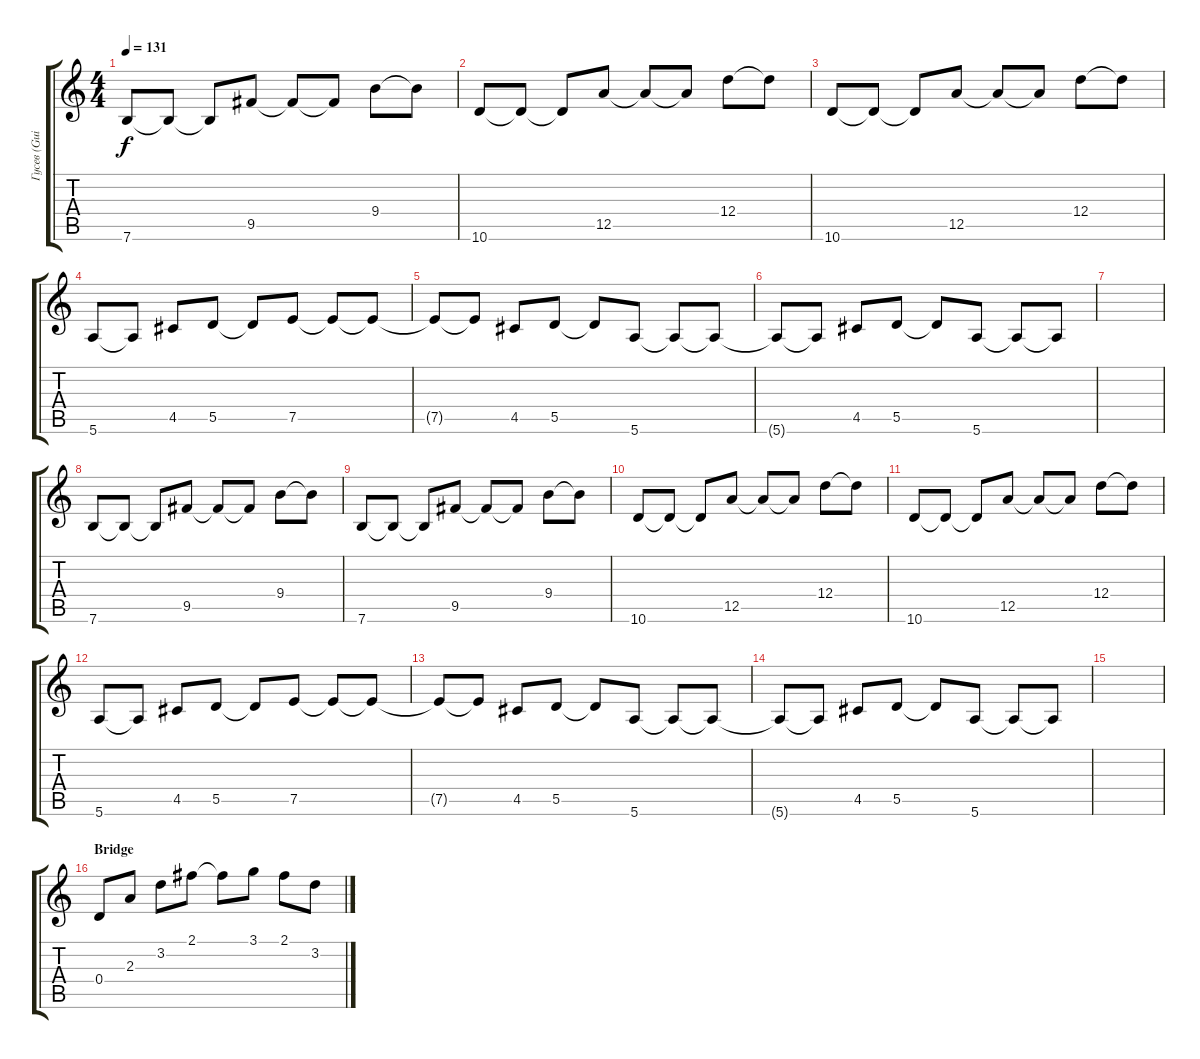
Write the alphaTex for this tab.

\track ("Гусев (Guitar 1)" "Гусев (Gui") {instrument distortionguitar}
\staff {score tabs}
\tuning (E4 B3 G3 D3 A2 E2) {hide}
\ts (4 4)
\tempo 131
\clef g2
\ks c
7.6.8{dy f} 7.6{t}.8 7.6{t}.8 9.5.8 9.5{t}.8 9.5{t}.8 9.4.8 9.4{t}.8 |
10.6.8 10.6{t}.8 10.6{t}.8 12.5.8 12.5{t}.8 12.5{t}.8 12.4.8 12.4{t}.8 |
10.6.8 10.6{t}.8 10.6{t}.8 12.5.8 12.5{t}.8 12.5{t}.8 12.4.8 12.4{t}.8 |
5.6.8 5.6{t}.8 4.5.8 5.5.8 5.5{t}.8 7.5.8 7.5{t}.8 7.5{t}.8 |
7.5{t}.8 7.5{t}.8 4.5.8 5.5.8 5.5{t}.8 5.6.8 5.6{t}.8 5.6{t}.8 |
5.6{t}.8 5.6{t}.8 4.5.8 5.5.8 5.5{t}.8 5.6.8 5.6{t}.8 5.6{t}.8 |
|
7.6.8 7.6{t}.8 7.6{t}.8 9.5.8 9.5{t}.8 9.5{t}.8 9.4.8 9.4{t}.8 |
7.6.8 7.6{t}.8 7.6{t}.8 9.5.8 9.5{t}.8 9.5{t}.8 9.4.8 9.4{t}.8 |
10.6.8 10.6{t}.8 10.6{t}.8 12.5.8 12.5{t}.8 12.5{t}.8 12.4.8 12.4{t}.8 |
10.6.8 10.6{t}.8 10.6{t}.8 12.5.8 12.5{t}.8 12.5{t}.8 12.4.8 12.4{t}.8 |
5.6.8 5.6{t}.8 4.5.8 5.5.8 5.5{t}.8 7.5.8 7.5{t}.8 7.5{t}.8 |
7.5{t}.8 7.5{t}.8 4.5.8 5.5.8 5.5{t}.8 5.6.8 5.6{t}.8 5.6{t}.8 |
5.6{t}.8 5.6{t}.8 4.5.8 5.5.8 5.5{t}.8 5.6.8 5.6{t}.8 5.6{t}.8 |
|
\section ("" "Bridge")
0.4.8{instrument acousticguitarnylon} 2.3.8 3.2.8 2.1.8 2.1{t}.8 3.1.8 2.1.8 3.2.8
